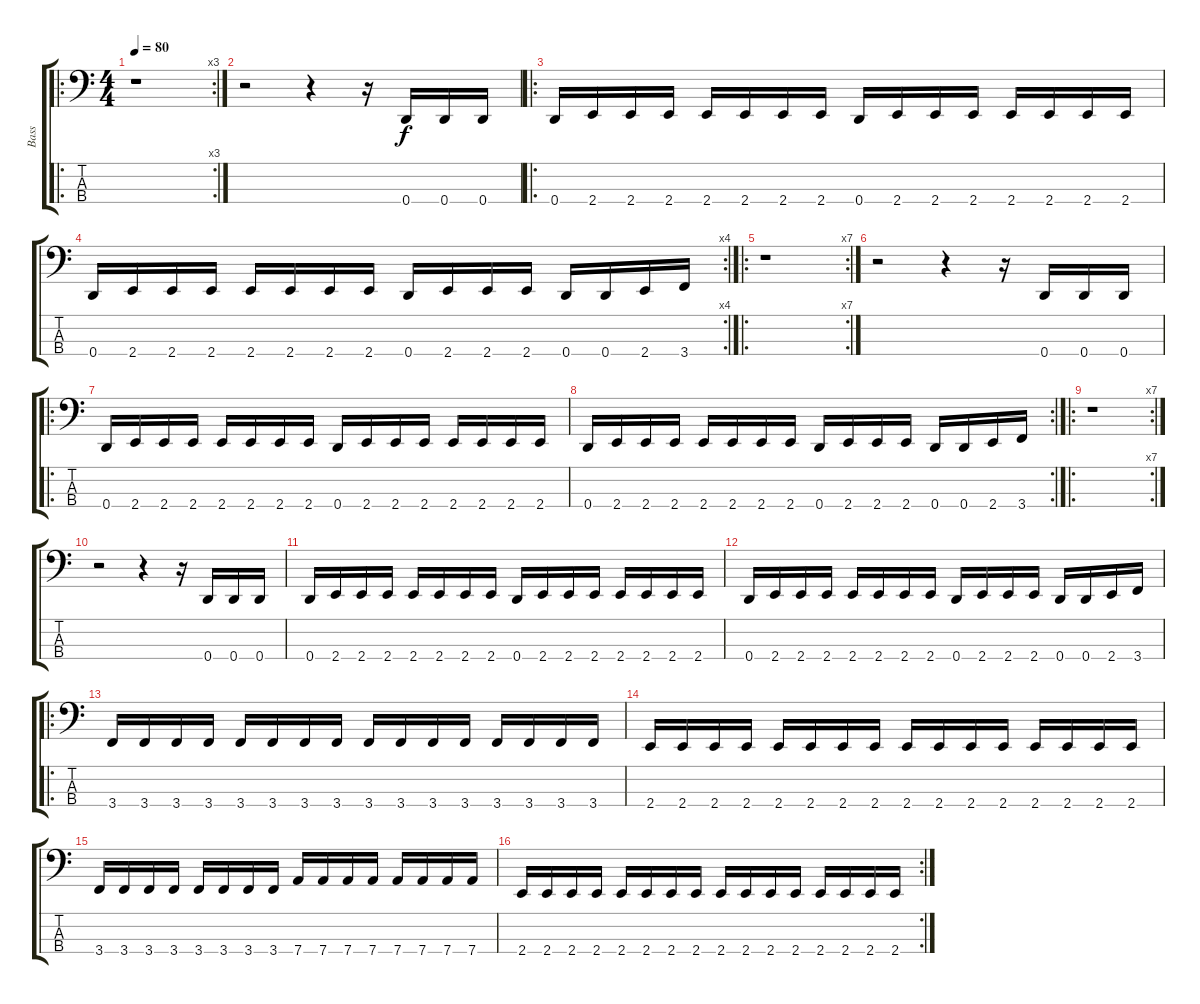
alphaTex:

\track ("Bass" "Bass") {instrument electricbassfinger}
\staff {score tabs}
\tuning (G2 D2 A1 D1) {hide}
\ro
\rc 3
\ts (4 4)
\tempo 80
\clef f4
\ks c
r.1{dy f instrument electricbassfinger} |
r.2 r.4 r.16 0.4.16 0.4.16 0.4.16 |
\ro
0.4.16 2.4.16 2.4.16 2.4.16 2.4.16 2.4.16 2.4.16 2.4.16 0.4.16 2.4.16 2.4.16 2.4.16 2.4.16 2.4.16 2.4.16 2.4.16 |
\rc 4
0.4.16 2.4.16 2.4.16 2.4.16 2.4.16 2.4.16 2.4.16 2.4.16 0.4.16 2.4.16 2.4.16 2.4.16 0.4.16 0.4.16 2.4.16 3.4.16 |
\ro
\rc 7
r.1 |
r.2 r.4 r.16 0.4.16 0.4.16 0.4.16 |
\ro
0.4.16 2.4.16 2.4.16 2.4.16 2.4.16 2.4.16 2.4.16 2.4.16 0.4.16 2.4.16 2.4.16 2.4.16 2.4.16 2.4.16 2.4.16 2.4.16 |
\rc 2
0.4.16 2.4.16 2.4.16 2.4.16 2.4.16 2.4.16 2.4.16 2.4.16 0.4.16 2.4.16 2.4.16 2.4.16 0.4.16 0.4.16 2.4.16 3.4.16 |
\ro
\rc 7
r.1 |
r.2 r.4 r.16 0.4.16 0.4.16 0.4.16 |
0.4.16 2.4.16 2.4.16 2.4.16 2.4.16 2.4.16 2.4.16 2.4.16 0.4.16 2.4.16 2.4.16 2.4.16 2.4.16 2.4.16 2.4.16 2.4.16 |
0.4.16 2.4.16 2.4.16 2.4.16 2.4.16 2.4.16 2.4.16 2.4.16 0.4.16 2.4.16 2.4.16 2.4.16 0.4.16 0.4.16 2.4.16 3.4.16 |
\ro
3.4.16 3.4.16 3.4.16 3.4.16 3.4.16 3.4.16 3.4.16 3.4.16 3.4.16 3.4.16 3.4.16 3.4.16 3.4.16 3.4.16 3.4.16 3.4.16 |
2.4.16 2.4.16 2.4.16 2.4.16 2.4.16 2.4.16 2.4.16 2.4.16 2.4.16 2.4.16 2.4.16 2.4.16 2.4.16 2.4.16 2.4.16 2.4.16 |
3.4.16 3.4.16 3.4.16 3.4.16 3.4.16 3.4.16 3.4.16 3.4.16 7.4.16 7.4.16 7.4.16 7.4.16 7.4.16 7.4.16 7.4.16 7.4.16 |
\rc 2
2.4.16 2.4.16 2.4.16 2.4.16 2.4.16 2.4.16 2.4.16 2.4.16 2.4.16 2.4.16 2.4.16 2.4.16 2.4.16 2.4.16 2.4.16 2.4.16
